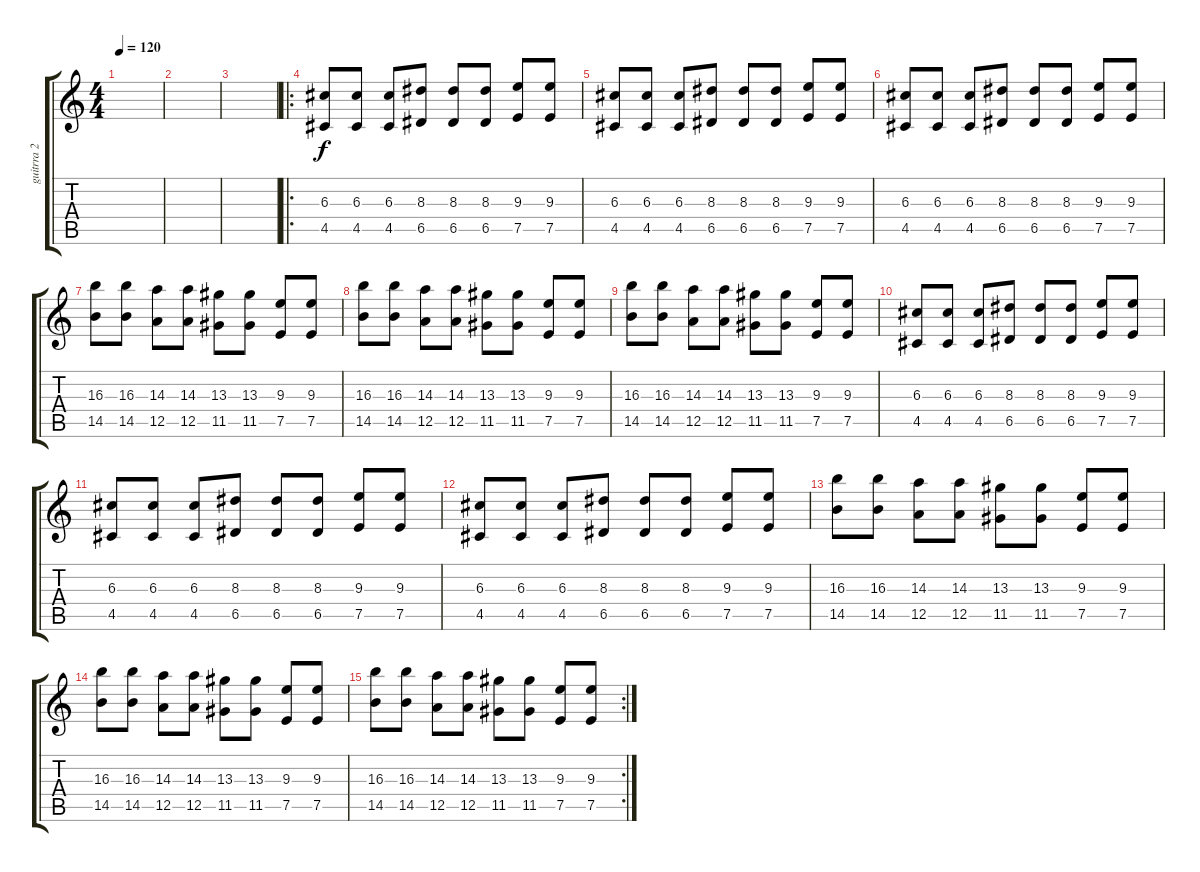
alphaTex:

\track ("guitrra 2 distorcion" "guitrra 2 ") {instrument distortionguitar}
\staff {score tabs}
\tuning (E4 B3 G3 D3 A2 E2) {hide}
\ts (4 4)
\tempo 120
\clef g2
\ks c
|
|
|
\ro
(6.3 4.5).8 (6.3 4.5).8 (6.3 4.5).8 (8.3 6.5).8 (8.3 6.5).8 (8.3 6.5).8 (9.3 7.5).8 (9.3 7.5).8 |
(6.3 4.5).8 (6.3 4.5).8 (6.3 4.5).8 (8.3 6.5).8 (8.3 6.5).8 (8.3 6.5).8 (9.3 7.5).8 (9.3 7.5).8 |
(6.3 4.5).8 (6.3 4.5).8 (6.3 4.5).8 (8.3 6.5).8 (8.3 6.5).8 (8.3 6.5).8 (9.3 7.5).8 (9.3 7.5).8 |
(16.3 14.5).8 (16.3 14.5).8 (14.3 12.5).8 (14.3 12.5).8 (13.3 11.5).8 (13.3 11.5).8 (9.3 7.5).8 (9.3 7.5).8 |
(16.3 14.5).8 (16.3 14.5).8 (14.3 12.5).8 (14.3 12.5).8 (13.3 11.5).8 (13.3 11.5).8 (9.3 7.5).8 (9.3 7.5).8 |
(16.3 14.5).8 (16.3 14.5).8 (14.3 12.5).8 (14.3 12.5).8 (13.3 11.5).8 (13.3 11.5).8 (9.3 7.5).8 (9.3 7.5).8 |
(6.3 4.5).8 (6.3 4.5).8 (6.3 4.5).8 (8.3 6.5).8 (8.3 6.5).8 (8.3 6.5).8 (9.3 7.5).8 (9.3 7.5).8 |
(6.3 4.5).8 (6.3 4.5).8 (6.3 4.5).8 (8.3 6.5).8 (8.3 6.5).8 (8.3 6.5).8 (9.3 7.5).8 (9.3 7.5).8 |
(6.3 4.5).8 (6.3 4.5).8 (6.3 4.5).8 (8.3 6.5).8 (8.3 6.5).8 (8.3 6.5).8 (9.3 7.5).8 (9.3 7.5).8 |
(16.3 14.5).8 (16.3 14.5).8 (14.3 12.5).8 (14.3 12.5).8 (13.3 11.5).8 (13.3 11.5).8 (9.3 7.5).8 (9.3 7.5).8 |
(16.3 14.5).8 (16.3 14.5).8 (14.3 12.5).8 (14.3 12.5).8 (13.3 11.5).8 (13.3 11.5).8 (9.3 7.5).8 (9.3 7.5).8 |
\rc 2
(16.3 14.5).8 (16.3 14.5).8 (14.3 12.5).8 (14.3 12.5).8 (13.3 11.5).8 (13.3 11.5).8 (9.3 7.5).8 (9.3 7.5).8
